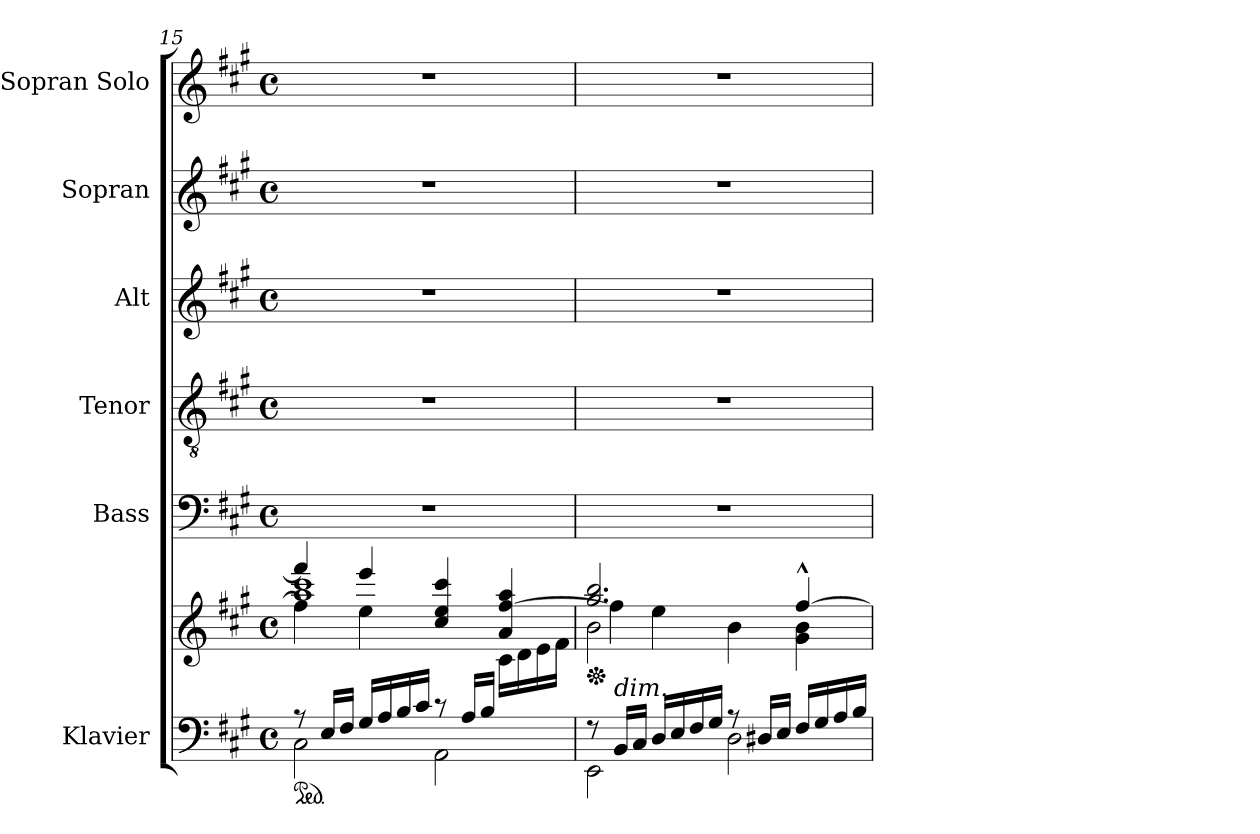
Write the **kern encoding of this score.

**kern	**kern	**kern	**kern	**kern	**kern	**kern
*part6	*part6	*part5	*part4	*part3	*part2	*part1
*staff7	*staff6	*staff5	*staff4	*staff3	*staff2	*staff1
*I"Klavier	*	*I"Bass	*I"Tenor	*I"Alt	*I"Sopran	*I"Sopran Solo
*	*	*I'B	*I'T	*I'A	*I'S	*
!!LO:LB:g=z
*clefF4	*clefG2	*clefF4	*clefGv2	*clefG2	*clefG2	*clefG2
*k[f#c#g#]	*k[f#c#g#]	*k[f#c#g#]	*k[f#c#g#]	*k[f#c#g#]	*k[f#c#g#]	*k[f#c#g#]
*M4/4	*M4/4	*M4/4	*M4/4	*M4/4	*M4/4	*M4/4
*met(c)	*met(c)	*met(c)	*met(c)	*met(c)	*met(c)	*met(c)
*ped	*	*	*	*	*	*
=15	=15	=15	=15	=15	=15	=15
*^	*^	*	*	*	*	*
*	*	*	*^	*	*	*	*	*
*	*	*	*	*^	*	*	*	*	*
8r	2C#\	4fff#/]	4ff#\]	1aa 1ccc#	2.ryy	1r	1r	1r	1r	1r
16E/LL	.	.	.	.	.	.	.	.	.	.
16F#/JJ	.	.	.	.	.	.	.	.	.	.
16G#/LL	.	4eee/	4ee\	.	.	.	.	.	.	.
16A/	.	.	.	.	.	.	.	.	.	.
16B/	.	.	.	.	.	.	.	.	.	.
16c#/JJ	.	.	.	.	.	.	.	.	.	.
8r	2AA\	4cc#/ 4ee/ 4ccc#/	2ryy	.	.	.	.	.	.	.
(16A/LL	.	.	.	.	.	.	.	.	.	.
16B/JJ	.	.	.	.	.	.	.	.	.	.
4ryy	.	4a/ [4ff#/ 4aa/	.	.	16c#\LL	.	.	.	.	.
.	.	.	.	.	16d\	.	.	.	.	.
.	.	.	.	.	16e\	.	.	.	.	.
.	.	.	.	.	16f#\JJ)	.	.	.	.	.
*	*	*v	*v	*v	*v	*	*	*	*	*
=16	=16	=16	=16	=16	=16	=16	=16
*	*	*Xped	*	*	*	*	*
*	*	*^	*	*	*	*	*
*	*	*	*^	*	*	*	*	*
8r	2EE\	2.gg#/ 2.bb/	4ff#\]	2b\	1r	1r	1r	1r	1r
!LO:TX:a:i:t=dim.	!	!	!	!	!	!	!	!	!
16BB/LL	.	.	.	.	.	.	.	.	.
16C#/JJ	.	.	.	.	.	.	.	.	.
16D/LL	.	.	4ee\	.	.	.	.	.	.
16E/	.	.	.	.	.	.	.	.	.
16F#/	.	.	.	.	.	.	.	.	.
16G#/JJ	.	.	.	.	.	.	.	.	.
8r	2D\	.	4b\	2ryy	.	.	.	.	.
16D#X/LL	.	.	.	.	.	.	.	.	.
16E/JJ	.	.	.	.	.	.	.	.	.
16F#/LL	.	[4ff#^^/	4g#\ 4b\	.	.	.	.	.	.
16G#/	.	.	.	.	.	.	.	.	.
16A/	.	.	.	.	.	.	.	.	.
16B/JJ	.	.	.	.	.	.	.	.	.
*v	*v	*	*	*	*	*	*	*	*
*	*v	*v	*v	*	*	*	*	*
=	=	=	=	=	=	=
*-	*-	*-	*-	*-	*-	*-
